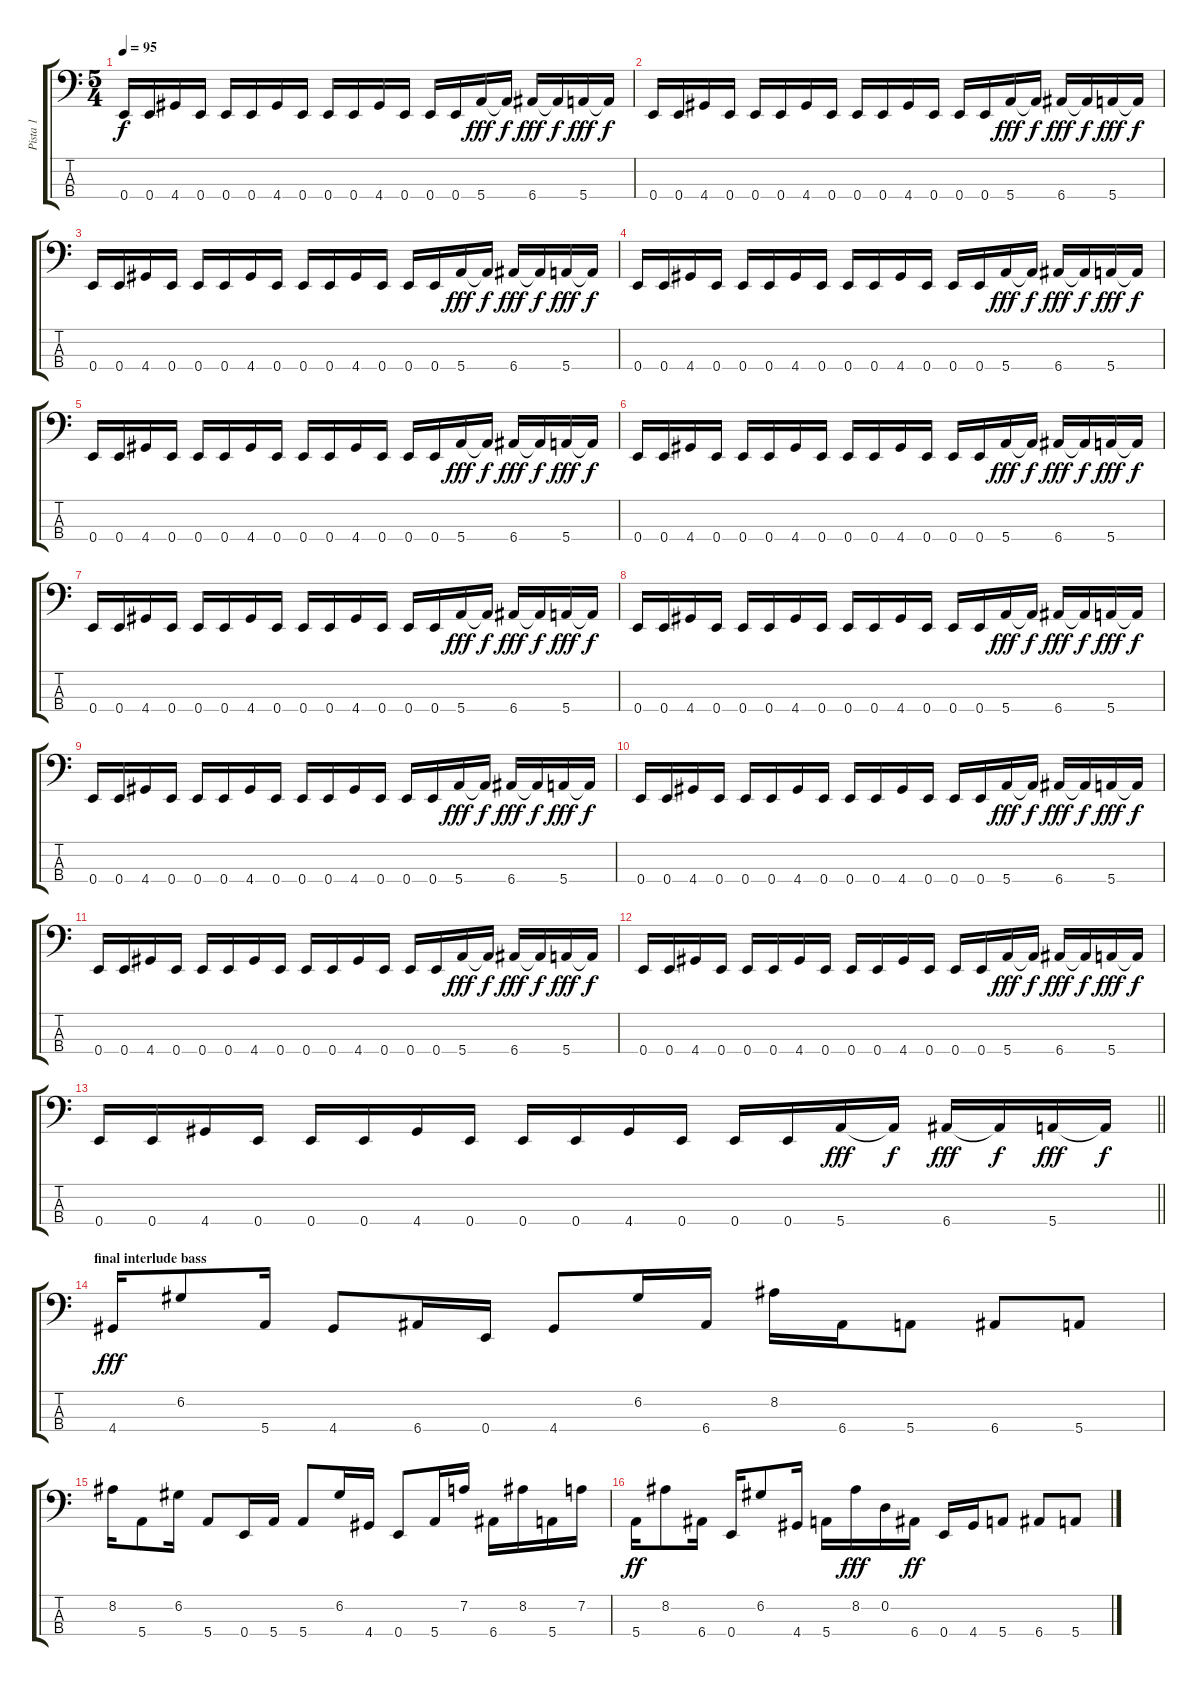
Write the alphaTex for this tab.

\track ("Pista 1" "Pista 1") {instrument slapbass2}
\staff {score tabs}
\tuning (G2 D2 A1 E1) {hide}
\ts (5 4)
\tempo 95
\clef f4
\ks c
0.4.16{dy f} 0.4.16 4.4.16 0.4.16 0.4.16 0.4.16 4.4.16 0.4.16 0.4.16 0.4.16 4.4.16 0.4.16 0.4.16 0.4.16 5.4.16{dy fff volume 16} 5.4{t}.16{dy f} 6.4.16{dy fff} 6.4{t}.16{dy f} 5.4.16{dy fff} 5.4{t}.16{dy f volume 13} |
0.4.16 0.4.16 4.4.16 0.4.16 0.4.16 0.4.16 4.4.16 0.4.16 0.4.16 0.4.16 4.4.16 0.4.16 0.4.16 0.4.16 5.4.16{dy fff volume 16} 5.4{t}.16{dy f} 6.4.16{dy fff} 6.4{t}.16{dy f} 5.4.16{dy fff} 5.4{t}.16{dy f volume 13} |
0.4.16 0.4.16 4.4.16 0.4.16 0.4.16 0.4.16 4.4.16 0.4.16 0.4.16 0.4.16 4.4.16 0.4.16 0.4.16 0.4.16 5.4.16{dy fff volume 16} 5.4{t}.16{dy f} 6.4.16{dy fff} 6.4{t}.16{dy f} 5.4.16{dy fff} 5.4{t}.16{dy f volume 13} |
0.4.16 0.4.16 4.4.16 0.4.16 0.4.16 0.4.16 4.4.16 0.4.16 0.4.16 0.4.16 4.4.16 0.4.16 0.4.16 0.4.16 5.4.16{dy fff volume 16} 5.4{t}.16{dy f} 6.4.16{dy fff} 6.4{t}.16{dy f} 5.4.16{dy fff} 5.4{t}.16{dy f volume 13} |
0.4.16 0.4.16 4.4.16 0.4.16 0.4.16 0.4.16 4.4.16 0.4.16 0.4.16 0.4.16 4.4.16 0.4.16 0.4.16 0.4.16 5.4.16{dy fff volume 16} 5.4{t}.16{dy f} 6.4.16{dy fff} 6.4{t}.16{dy f} 5.4.16{dy fff} 5.4{t}.16{dy f volume 13} |
0.4.16 0.4.16 4.4.16 0.4.16 0.4.16 0.4.16 4.4.16 0.4.16 0.4.16 0.4.16 4.4.16 0.4.16 0.4.16 0.4.16 5.4.16{dy fff volume 16} 5.4{t}.16{dy f} 6.4.16{dy fff} 6.4{t}.16{dy f} 5.4.16{dy fff} 5.4{t}.16{dy f volume 13} |
0.4.16 0.4.16 4.4.16 0.4.16 0.4.16 0.4.16 4.4.16 0.4.16 0.4.16 0.4.16 4.4.16 0.4.16 0.4.16 0.4.16 5.4.16{dy fff volume 16} 5.4{t}.16{dy f} 6.4.16{dy fff} 6.4{t}.16{dy f} 5.4.16{dy fff} 5.4{t}.16{dy f volume 13} |
0.4.16 0.4.16 4.4.16 0.4.16 0.4.16 0.4.16 4.4.16 0.4.16 0.4.16 0.4.16 4.4.16 0.4.16 0.4.16 0.4.16 5.4.16{dy fff volume 16} 5.4{t}.16{dy f} 6.4.16{dy fff} 6.4{t}.16{dy f} 5.4.16{dy fff} 5.4{t}.16{dy f volume 13} |
0.4.16 0.4.16 4.4.16 0.4.16 0.4.16 0.4.16 4.4.16 0.4.16 0.4.16 0.4.16 4.4.16 0.4.16 0.4.16 0.4.16 5.4.16{dy fff volume 16} 5.4{t}.16{dy f} 6.4.16{dy fff} 6.4{t}.16{dy f} 5.4.16{dy fff} 5.4{t}.16{dy f volume 13} |
0.4.16 0.4.16 4.4.16 0.4.16 0.4.16 0.4.16 4.4.16 0.4.16 0.4.16 0.4.16 4.4.16 0.4.16 0.4.16 0.4.16 5.4.16{dy fff volume 16} 5.4{t}.16{dy f} 6.4.16{dy fff} 6.4{t}.16{dy f} 5.4.16{dy fff} 5.4{t}.16{dy f volume 13} |
0.4.16 0.4.16 4.4.16 0.4.16 0.4.16 0.4.16 4.4.16 0.4.16 0.4.16 0.4.16 4.4.16 0.4.16 0.4.16 0.4.16 5.4.16{dy fff volume 16} 5.4{t}.16{dy f} 6.4.16{dy fff} 6.4{t}.16{dy f} 5.4.16{dy fff} 5.4{t}.16{dy f volume 13} |
0.4.16 0.4.16 4.4.16 0.4.16 0.4.16 0.4.16 4.4.16 0.4.16 0.4.16 0.4.16 4.4.16 0.4.16 0.4.16 0.4.16 5.4.16{dy fff volume 16} 5.4{t}.16{dy f} 6.4.16{dy fff} 6.4{t}.16{dy f} 5.4.16{dy fff} 5.4{t}.16{dy f volume 13} |
\barLineRight lightlight
0.4.16 0.4.16 4.4.16 0.4.16 0.4.16 0.4.16 4.4.16 0.4.16 0.4.16 0.4.16 4.4.16 0.4.16 0.4.16 0.4.16 5.4.16{dy fff volume 16} 5.4{t}.16{dy f} 6.4.16{dy fff} 6.4{t}.16{dy f} 5.4.16{dy fff} 5.4{t}.16{dy f volume 13} |
\section ("" "final interlude bass")
4.4.16{dy fff} 6.2.8 5.4.16 4.4.8 6.4.16 0.4.16 4.4.8 6.2.16 6.4.16 8.2.16 6.4.16 5.4.8 6.4.8 5.4.8 |
8.2.16 5.4.8 6.2.16 5.4.8 0.4.16 5.4.16 5.4.8 6.2.16 4.4.16 0.4.8 5.4.16 7.2.16 6.4.16 8.2.16 5.4.16 7.2.16 |
5.4.16{dy ff} 8.2.8 6.4.16 0.4.16 6.2.8 4.4.16 5.4.16 8.2.16{dy fff} 0.2.16 6.4.16{dy ff} 0.4.16 4.4.16 5.4.8{volume 16} 6.4.8 5.4.8
